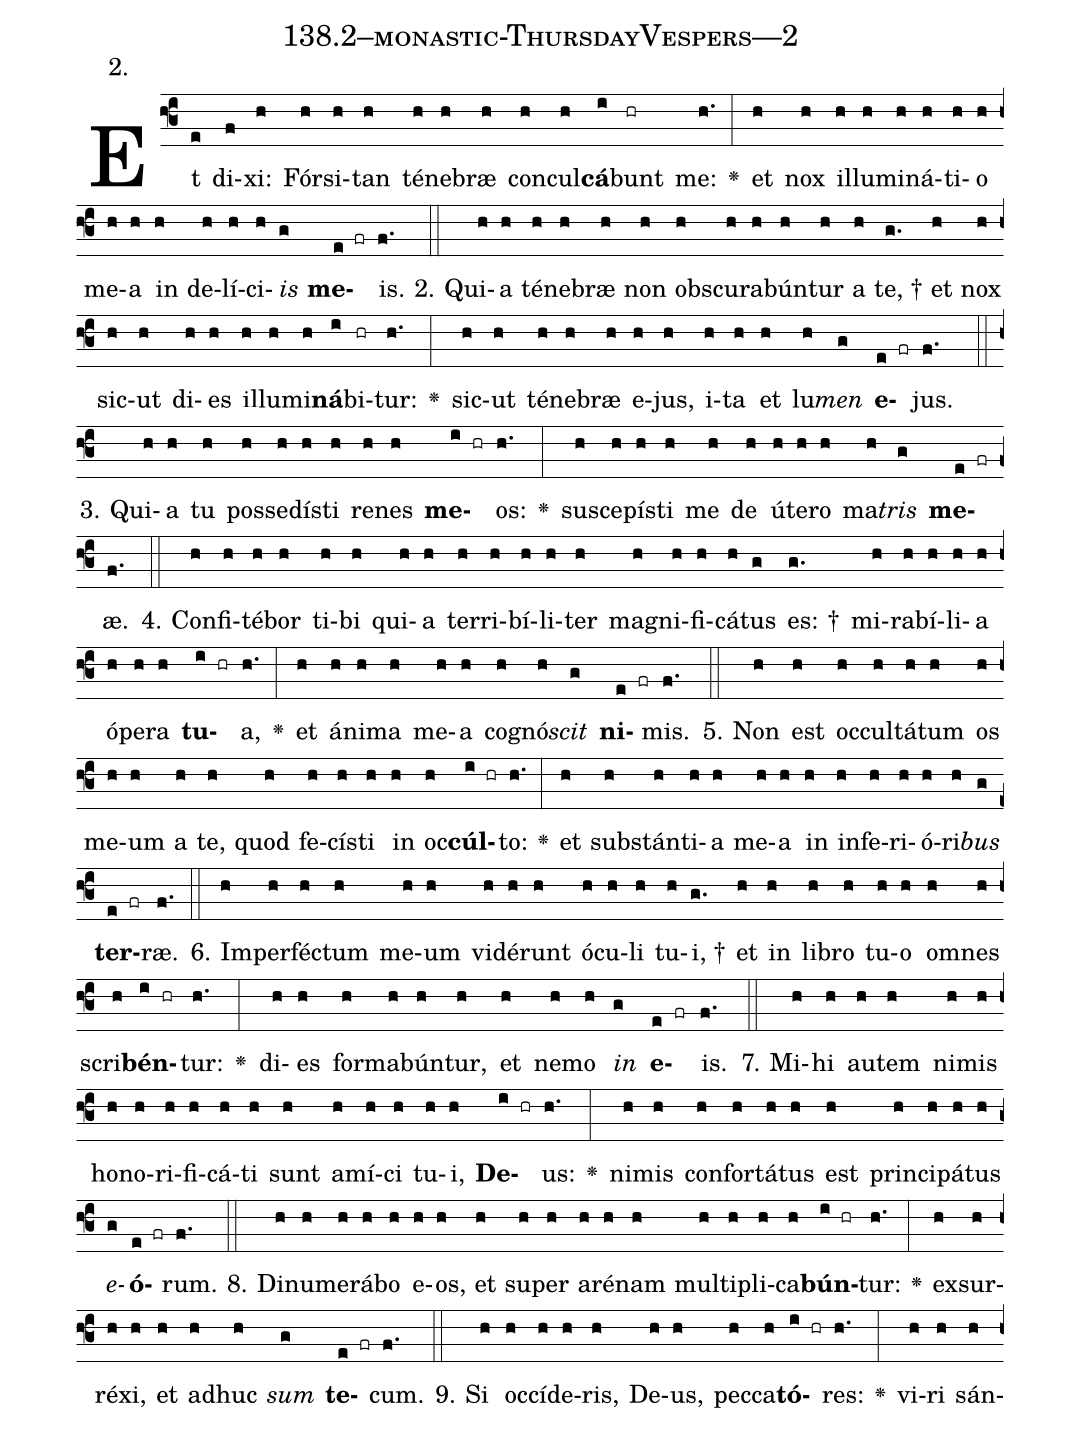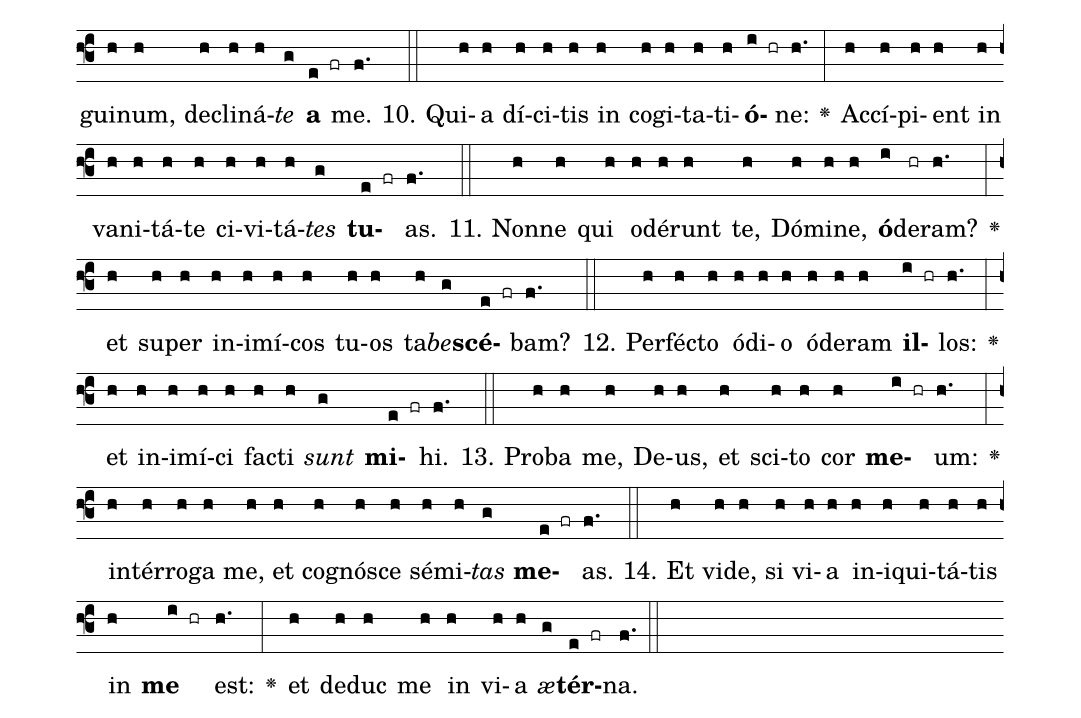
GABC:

name: 138.2--monastic-ThursdayVespers---2;
annotation: 2.;
%%
(f3)Et(e) di(f)xi:(h) Fór(h)si(h)tan(h) té(h)ne(h)bræ(h) con(h)cul(h)<b>cá</b>(i)bunt(hr) me:(h.) <v>\greheightstar</v>(:) et(h) nox(h) il(h)lu(h)mi(h)ná(h)ti(h)o(h) me(h)a(h) in(h) de(h)lí(h)ci(h)<i>is</i>(g) <b>me</b>(e fr)is.(f.) (::)
2. Qui(h)a(h) té(h)ne(h)bræ(h) non(h) obs(h)cu(h)ra(h)bún(h)tur(h) a(h) te, †(g.) et(h) nox(h) sic(h)ut(h) di(h)es(h) il(h)lu(h)mi(h)<b>ná</b>(i)bi(hr)tur:(h.) <v>\greheightstar</v>(:) sic(h)ut(h) té(h)ne(h)bræ(h) e(h)jus,(h) i(h)ta(h) et(h) lu(h)<i>men</i>(g) <b>e</b>(e fr)jus.(f.) (::)
3. Qui(h)a(h) tu(h) pos(h)se(h)dís(h)ti(h) re(h)nes(h) <b>me</b>(i hr)os:(h.) <v>\greheightstar</v>(:) su(h)sce(h)pís(h)ti(h) me(h) de(h) ú(h)te(h)ro(h) ma(h)<i>tris</i>(g) <b>me</b>(e fr)æ.(f.) (::)
4. Con(h)fi(h)té(h)bor(h) ti(h)bi(h) qui(h)a(h) ter(h)ri(h)bí(h)li(h)ter(h) ma(h)gni(h)fi(h)cá(h)tus(g) es: †(g.) mi(h)ra(h)bí(h)li(h)a(h) ó(h)pe(h)ra(h) <b>tu</b>(i hr)a,(h.) <v>\greheightstar</v>(:) et(h) á(h)ni(h)ma(h) me(h)a(h) co(h)gnó(h)<i>scit</i>(g) <b>ni</b>(e fr)mis.(f.) (::)
5. Non(h) est(h) oc(h)cul(h)tá(h)tum(h) os(h) me(h)um(h) a(h) te,(h) quod(h) fe(h)cís(h)ti(h) in(h) oc(h)<b>cúl</b>(i hr)to:(h.) <v>\greheightstar</v>(:) et(h) sub(h)stán(h)ti(h)a(h) me(h)a(h) in(h) in(h)fe(h)ri(h)ó(h)ri(h)<i>bus</i>(g) <b>ter</b>(e fr)ræ.(f.) (::)
6. Im(h)per(h)féc(h)tum(h) me(h)um(h) vi(h)dé(h)runt(h) ó(h)cu(h)li(h) tu(h)i, †(g.) et(h) in(h) li(h)bro(h) tu(h)o(h) om(h)nes(h) scri(h)<b>bén</b>(i hr)tur:(h.) <v>\greheightstar</v>(:) di(h)es(h) for(h)ma(h)bún(h)tur,(h) et(h) ne(h)mo(h) <i>in</i>(g) <b>e</b>(e fr)is.(f.) (::)
7. Mi(h)hi(h) au(h)tem(h) ni(h)mis(h) ho(h)no(h)ri(h)fi(h)cá(h)ti(h) sunt(h) a(h)mí(h)ci(h) tu(h)i,(h) <b>De</b>(i hr)us:(h.) <v>\greheightstar</v>(:) ni(h)mis(h) con(h)for(h)tá(h)tus(h) est(h) prin(h)ci(h)pá(h)tus(h) <i>e</i>(g)<b>ó</b>(e fr)rum.(f.) (::)
8. Di(h)nu(h)me(h)rá(h)bo(h) e(h)os,(h) et(h) su(h)per(h) a(h)ré(h)nam(h) mul(h)ti(h)pli(h)ca(h)<b>bún</b>(i hr)tur:(h.) <v>\greheightstar</v>(:) ex(h)sur(h)ré(h)xi,(h) et(h) ad(h)huc(h) <i>sum</i>(g) <b>te</b>(e fr)cum.(f.) (::)
9. Si(h) oc(h)cí(h)de(h)ris,(h) De(h)us,(h) pec(h)ca(h)<b>tó</b>(i hr)res:(h.) <v>\greheightstar</v>(:) vi(h)ri(h) sán(h)gui(h)num,(h) de(h)cli(h)ná(h)<i>te</i>(g) <b>a</b>(e fr) me.(f.) (::)
10. Qui(h)a(h) dí(h)ci(h)tis(h) in(h) co(h)gi(h)ta(h)ti(h)<b>ó</b>(i hr)ne:(h.) <v>\greheightstar</v>(:) Ac(h)cí(h)pi(h)ent(h) in(h) va(h)ni(h)tá(h)te(h) ci(h)vi(h)tá(h)<i>tes</i>(g) <b>tu</b>(e fr)as.(f.) (::)
11. Non(h)ne(h) qui(h) o(h)dé(h)runt(h) te,(h) Dó(h)mi(h)ne,(h) <b>ó</b>(i)de(hr)ram?(h.) <v>\greheightstar</v>(:) et(h) su(h)per(h) in(h)i(h)mí(h)cos(h) tu(h)os(h) ta(h)<i>be</i>(g)<b>scé</b>(e fr)bam?(f.) (::)
12. Per(h)féc(h)to(h) ó(h)di(h)o(h) ó(h)de(h)ram(h) <b>il</b>(i hr)los:(h.) <v>\greheightstar</v>(:) et(h) in(h)i(h)mí(h)ci(h) fac(h)ti(h) <i>sunt</i>(g) <b>mi</b>(e fr)hi.(f.) (::)
13. Pro(h)ba(h) me,(h) De(h)us,(h) et(h) sci(h)to(h) cor(h) <b>me</b>(i hr)um:(h.) <v>\greheightstar</v>(:) in(h)tér(h)ro(h)ga(h) me,(h) et(h) co(h)gnó(h)sce(h) sé(h)mi(h)<i>tas</i>(g) <b>me</b>(e fr)as.(f.) (::)
14. Et(h) vi(h)de,(h) si(h) vi(h)a(h) in(h)i(h)qui(h)tá(h)tis(h) in(h) <b>me</b>(i hr) est:(h.) <v>\greheightstar</v>(:) et(h) de(h)duc(h) me(h) in(h) vi(h)a(h) <i>æ</i>(g)<b>tér</b>(e fr)na.(f.) (::)
